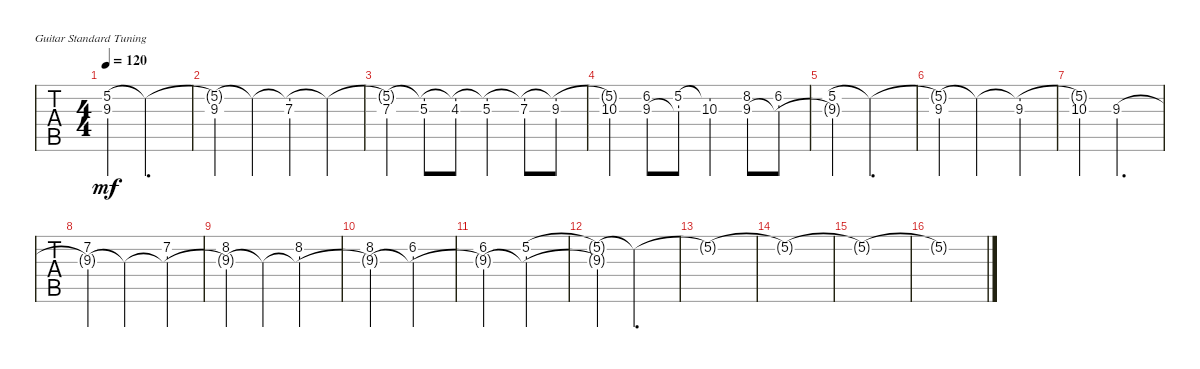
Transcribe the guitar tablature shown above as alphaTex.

\defaultSystemsLayout 4
\bracketExtendMode groupsimilarinstruments
\singleTrackTrackNamePolicy hidden
\multiTrackTrackNamePolicy hidden
\firstSystemTrackNameOrientation horizontal
\otherSystemsTrackNameOrientation horizontal
\track ("Nylon Guitar" "N-Gt") {instrument acousticguitarnylon}
\staff {tabs}
\tuning (E4 B3 G3 D3 A2 E2)
\ts (4 4)
\tempo 120
\clef g2
\ks c
(9.3{t} 5.2).4{dy mf} 5.2{t}.2{d} |
(9.3 5.2{t}).4 5.2{t}.4 (7.3 5.2{t}).4 5.2{t}.4 |
(7.3 5.2{t}).4 (5.3 5.2{t}).8 (4.3 5.2{t}).8 (5.3 5.2{t}).4 (7.3 5.2{t}).8 (9.3 5.2{t}).8 |
(10.3 5.2{t}).4 (9.3 6.2).8 (9.3{t} 5.2).8 (10.3 5.2{t}).4 (9.3 8.2).8 (9.3{t} 6.2).8 |
(9.3{t} 5.2).4 5.2{t}.2{d} |
(9.3 5.2{t}).4 5.2{t}.2 (9.3 5.2{t}).4 |
(10.3 5.2{t}).4 9.3.2{d} |
(9.3{t} 7.2).4 9.3{t}.2 (9.3{t} 7.2).4 |
(9.3{t} 8.2).4 9.3{t}.4 (9.3{t} 8.2).2 |
(9.3{t} 8.2).2 (9.3{t} 6.2).2 |
(9.3{t} 6.2).2 (9.3{t} 5.2).2 |
(9.3{t} 5.2{t}).4 5.2{t}.2{d} |
5.2{t}.1 |
5.2{t}.1 |
5.2{t}.1 |
5.2{t}.1
